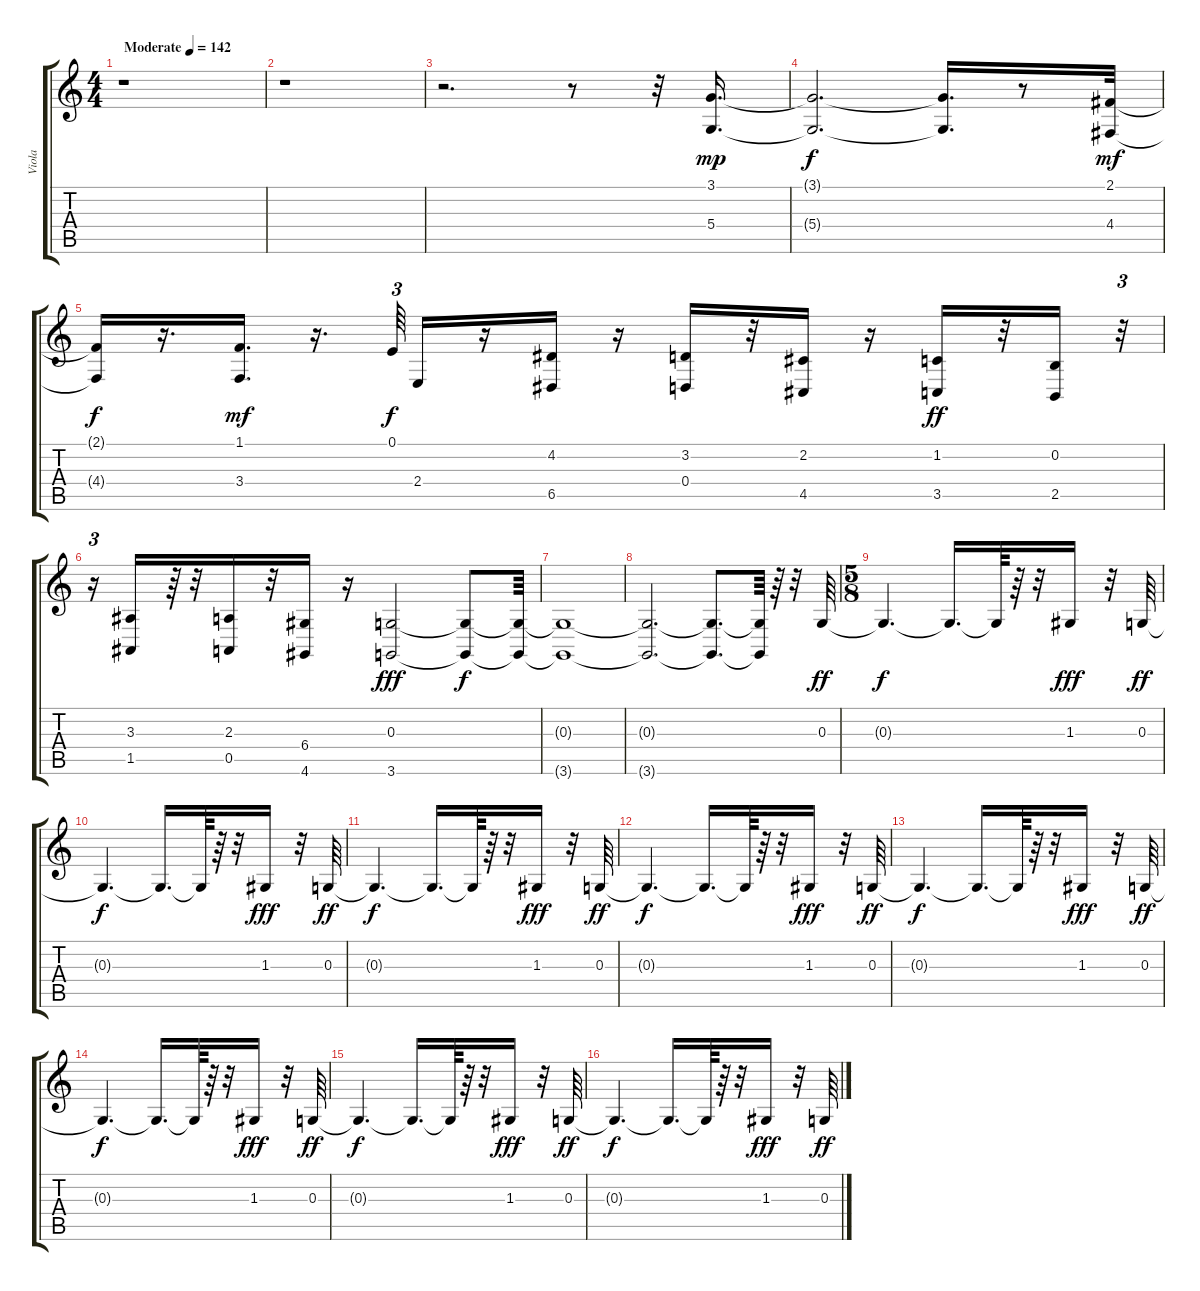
\track ("Viola                               " "Viola     ") {instrument viola}
\staff {score tabs}
\tuning (E4 B3 G3 D3 A2 E2) {hide}
\ts (4 4)
\tempo (142 "Moderate")
\clef g2
\ks c
r.1{dy mp instrument viola} |
r.1 |
r.2{d} r.8 r.32 (3.1 5.4).16{d} |
(3.1{t} 5.4{t}).2{d dy f} (3.1{t} 5.4{t}).16{d} r.8 (2.1 4.4).32{dy mf} |
(2.1{t} 4.4{t}).16{dy f} r.16{d} (1.1 3.4).16{d dy mf} r.16{d} 0.1.64{tu (3 2) dy f} 2.4.16 r.16 (4.2 6.5).16 r.16 (3.2 0.4).16 r.32 (2.2 4.5).16 r.16 (1.2 3.5).16{dy ff} r.32 (0.2 2.5).16 r.32{tu (3 2)} |
r.16{tu (3 2)} (3.3 1.5).16 r.64 r.32 (2.3 0.5).16 r.32 (6.4 4.6).16 r.16 (0.3 3.6).2{dy fff} (0.3{t} 3.6{t}).8{dy f} (0.3{t} 3.6{t}).64 |
(0.3{t} 3.6{t}).1 |
(0.3{t} 3.6{t}).2{d} (0.3{t} 3.6{t}).8{d} (0.3{t} 3.6{t}).64 r.64 r.32 0.3.64{dy ff} |
\ts (5 8)
0.3{t}.4{d dy f} 0.3{t}.16{d} 0.3{t}.64 r.64 r.32 1.3.16{dy fff} r.32 0.3.64{dy ff} |
0.3{t}.4{d dy f} 0.3{t}.16{d} 0.3{t}.64 r.64 r.32 1.3.16{dy fff} r.32 0.3.64{dy ff} |
0.3{t}.4{d dy f} 0.3{t}.16{d} 0.3{t}.64 r.64 r.32 1.3.16{dy fff} r.32 0.3.64{dy ff} |
0.3{t}.4{d dy f} 0.3{t}.16{d} 0.3{t}.64 r.64 r.32 1.3.16{dy fff} r.32 0.3.64{dy ff} |
0.3{t}.4{d dy f} 0.3{t}.16{d} 0.3{t}.64 r.64 r.32 1.3.16{dy fff} r.32 0.3.64{dy ff} |
0.3{t}.4{d dy f} 0.3{t}.16{d} 0.3{t}.64 r.64 r.32 1.3.16{dy fff} r.32 0.3.64{dy ff} |
0.3{t}.4{d dy f} 0.3{t}.16{d} 0.3{t}.64 r.64 r.32 1.3.16{dy fff} r.32 0.3.64{dy ff} |
0.3{t}.4{d dy f} 0.3{t}.16{d} 0.3{t}.64 r.64 r.32 1.3.16{dy fff} r.32 0.3.64{dy ff}
